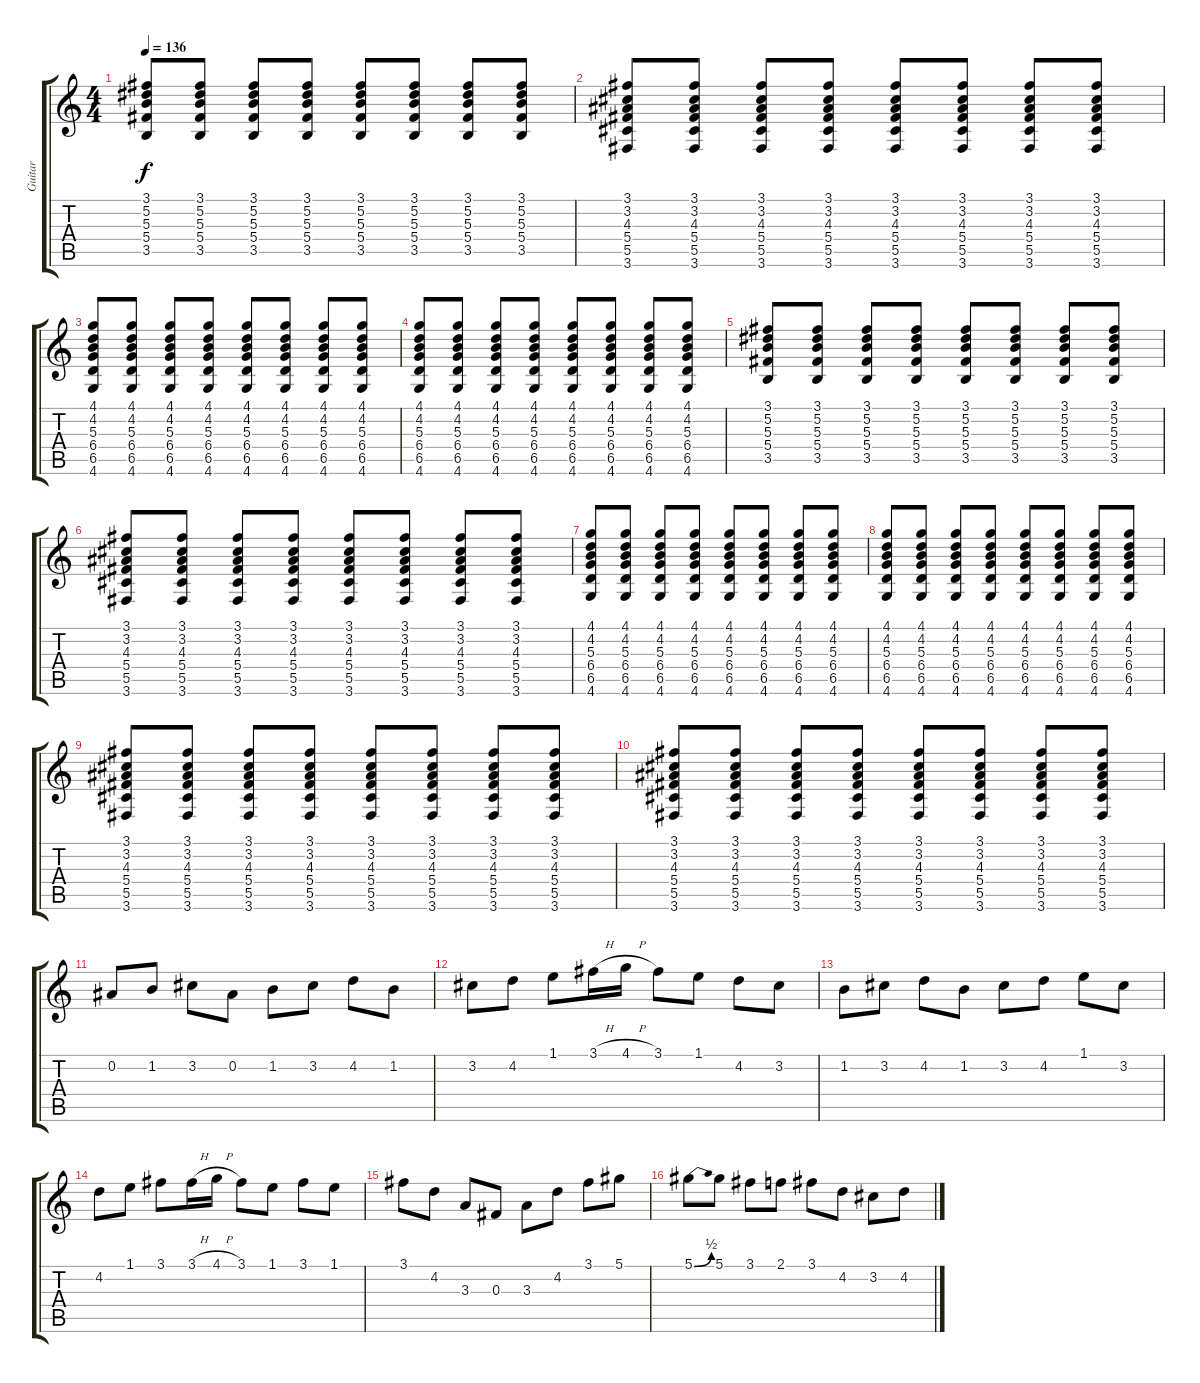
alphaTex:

\track ("Guitar" "Guitar") {instrument overdrivenguitar}
\staff {score tabs}
\tuning (Eb4 Bb3 Gb3 Db3 Ab2 Eb2) {hide}
\ts (4 4)
\tempo 136
\clef g2
\ks c
(3.1 5.2 5.3 5.4 3.5).8{dy f} (3.1 5.2 5.3 5.4 3.5).8 (3.1 5.2 5.3 5.4 3.5).8 (3.1 5.2 5.3 5.4 3.5).8 (3.1 5.2 5.3 5.4 3.5).8 (3.1 5.2 5.3 5.4 3.5).8 (3.1 5.2 5.3 5.4 3.5).8 (3.1 5.2 5.3 5.4 3.5).8 |
(3.1 3.2 4.3 5.4 5.5 3.6).8 (3.1 3.2 4.3 5.4 5.5 3.6).8 (3.1 3.2 4.3 5.4 5.5 3.6).8 (3.1 3.2 4.3 5.4 5.5 3.6).8 (3.1 3.2 4.3 5.4 5.5 3.6).8 (3.1 3.2 4.3 5.4 5.5 3.6).8 (3.1 3.2 4.3 5.4 5.5 3.6).8 (3.1 3.2 4.3 5.4 5.5 3.6).8 |
(4.1 4.2 5.3 6.4 6.5 4.6).8 (4.1 4.2 5.3 6.4 6.5 4.6).8 (4.1 4.2 5.3 6.4 6.5 4.6).8 (4.1 4.2 5.3 6.4 6.5 4.6).8 (4.1 4.2 5.3 6.4 6.5 4.6).8 (4.1 4.2 5.3 6.4 6.5 4.6).8 (4.1 4.2 5.3 6.4 6.5 4.6).8 (4.1 4.2 5.3 6.4 6.5 4.6).8 |
(4.1 4.2 5.3 6.4 6.5 4.6).8 (4.1 4.2 5.3 6.4 6.5 4.6).8 (4.1 4.2 5.3 6.4 6.5 4.6).8 (4.1 4.2 5.3 6.4 6.5 4.6).8 (4.1 4.2 5.3 6.4 6.5 4.6).8 (4.1 4.2 5.3 6.4 6.5 4.6).8 (4.1 4.2 5.3 6.4 6.5 4.6).8 (4.1 4.2 5.3 6.4 6.5 4.6).8 |
(3.1 5.2 5.3 5.4 3.5).8 (3.1 5.2 5.3 5.4 3.5).8 (3.1 5.2 5.3 5.4 3.5).8 (3.1 5.2 5.3 5.4 3.5).8 (3.1 5.2 5.3 5.4 3.5).8 (3.1 5.2 5.3 5.4 3.5).8 (3.1 5.2 5.3 5.4 3.5).8 (3.1 5.2 5.3 5.4 3.5).8 |
(3.1 3.2 4.3 5.4 5.5 3.6).8 (3.1 3.2 4.3 5.4 5.5 3.6).8 (3.1 3.2 4.3 5.4 5.5 3.6).8 (3.1 3.2 4.3 5.4 5.5 3.6).8 (3.1 3.2 4.3 5.4 5.5 3.6).8 (3.1 3.2 4.3 5.4 5.5 3.6).8 (3.1 3.2 4.3 5.4 5.5 3.6).8 (3.1 3.2 4.3 5.4 5.5 3.6).8 |
(4.1 4.2 5.3 6.4 6.5 4.6).8 (4.1 4.2 5.3 6.4 6.5 4.6).8 (4.1 4.2 5.3 6.4 6.5 4.6).8 (4.1 4.2 5.3 6.4 6.5 4.6).8 (4.1 4.2 5.3 6.4 6.5 4.6).8 (4.1 4.2 5.3 6.4 6.5 4.6).8 (4.1 4.2 5.3 6.4 6.5 4.6).8 (4.1 4.2 5.3 6.4 6.5 4.6).8 |
(4.1 4.2 5.3 6.4 6.5 4.6).8 (4.1 4.2 5.3 6.4 6.5 4.6).8 (4.1 4.2 5.3 6.4 6.5 4.6).8 (4.1 4.2 5.3 6.4 6.5 4.6).8 (4.1 4.2 5.3 6.4 6.5 4.6).8 (4.1 4.2 5.3 6.4 6.5 4.6).8 (4.1 4.2 5.3 6.4 6.5 4.6).8 (4.1 4.2 5.3 6.4 6.5 4.6).8 |
(3.1 3.2 4.3 5.4 5.5 3.6).8 (3.1 3.2 4.3 5.4 5.5 3.6).8 (3.1 3.2 4.3 5.4 5.5 3.6).8 (3.1 3.2 4.3 5.4 5.5 3.6).8 (3.1 3.2 4.3 5.4 5.5 3.6).8 (3.1 3.2 4.3 5.4 5.5 3.6).8 (3.1 3.2 4.3 5.4 5.5 3.6).8 (3.1 3.2 4.3 5.4 5.5 3.6).8 |
(3.1 3.2 4.3 5.4 5.5 3.6).8 (3.1 3.2 4.3 5.4 5.5 3.6).8 (3.1 3.2 4.3 5.4 5.5 3.6).8 (3.1 3.2 4.3 5.4 5.5 3.6).8 (3.1 3.2 4.3 5.4 5.5 3.6).8 (3.1 3.2 4.3 5.4 5.5 3.6).8 (3.1 3.2 4.3 5.4 5.5 3.6).8 (3.1 3.2 4.3 5.4 5.5 3.6).8 |
0.2.8 1.2.8 3.2.8 0.2.8 1.2.8 3.2.8 4.2.8 1.2.8 |
3.2.8 4.2.8 1.1.8 3.1{h}.16 4.1{h}.16 3.1.8 1.1.8 4.2.8 3.2.8 |
1.2.8 3.2.8 4.2.8 1.2.8 3.2.8 4.2.8 1.1.8 3.2.8 |
4.2.8 1.1.8 3.1.8 3.1{h}.16 4.1{h}.16 3.1.8 1.1.8 3.1.8 1.1.8 |
3.1.8 4.2.8 3.3.8 0.3.8 3.3.8 4.2.8 3.1.8 5.1.8 |
5.1{be (bend 0 0 60 2)}.8 5.1.8 3.1.8 2.1.8 3.1.8 4.2.8 3.2.8 4.2.8
